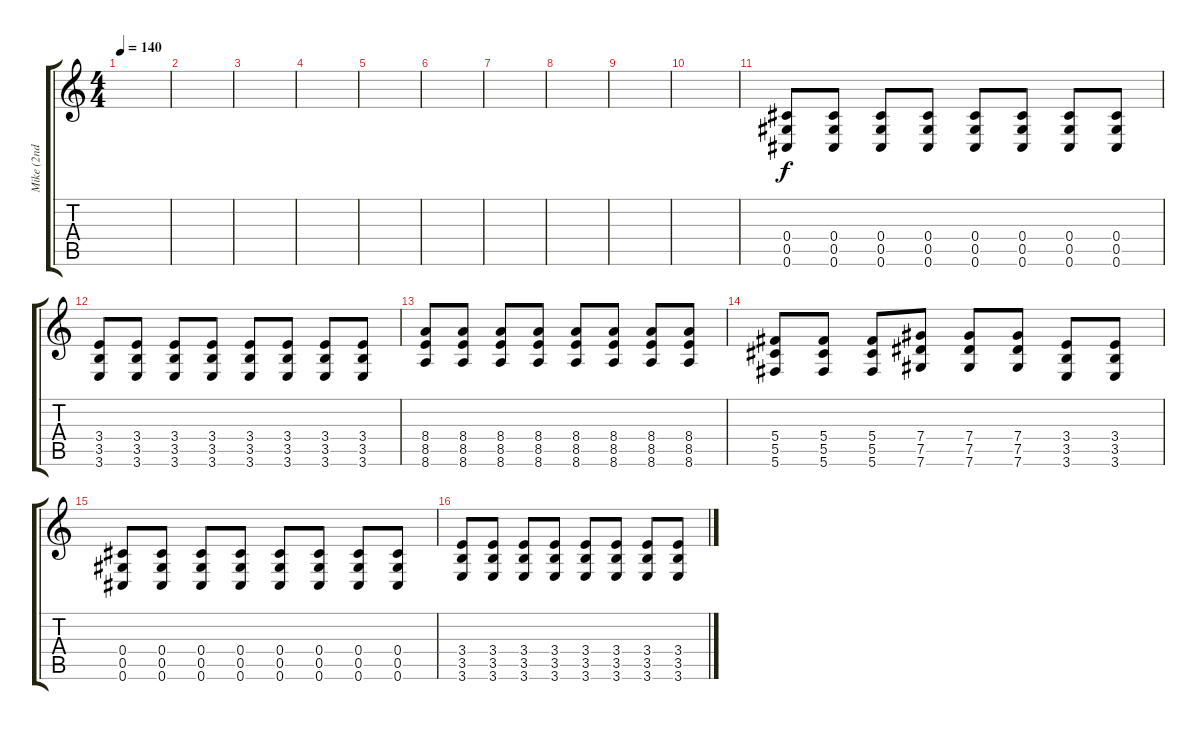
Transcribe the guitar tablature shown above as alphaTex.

\track ("Mike (2nd Guitar)" "Mike (2nd ") {instrument overdrivenguitar}
\staff {score tabs}
\tuning (Eb4 Bb3 Gb3 Db3 Ab2 Db2) {hide}
\ts (4 4)
\tempo 140
\clef g2
\ks c
|
|
|
|
|
|
|
|
|
|
(0.4 0.5 0.6).8 (0.4 0.5 0.6).8 (0.4 0.5 0.6).8 (0.4 0.5 0.6).8 (0.4 0.5 0.6).8 (0.4 0.5 0.6).8 (0.4 0.5 0.6).8 (0.4 0.5 0.6).8 |
(3.4 3.5 3.6).8 (3.4 3.5 3.6).8 (3.4 3.5 3.6).8 (3.4 3.5 3.6).8 (3.4 3.5 3.6).8 (3.4 3.5 3.6).8 (3.4 3.5 3.6).8 (3.4 3.5 3.6).8 |
(8.4 8.5 8.6).8 (8.4 8.5 8.6).8 (8.4 8.5 8.6).8 (8.4 8.5 8.6).8 (8.4 8.5 8.6).8 (8.4 8.5 8.6).8 (8.4 8.5 8.6).8 (8.4 8.5 8.6).8 |
(5.4 5.5 5.6).8 (5.4 5.5 5.6).8 (5.4 5.5 5.6).8 (7.4 7.5 7.6).8 (7.4 7.5 7.6).8 (7.4 7.5 7.6).8 (3.4 3.5 3.6).8 (3.4 3.5 3.6).8 |
(0.4 0.5 0.6).8 (0.4 0.5 0.6).8 (0.4 0.5 0.6).8 (0.4 0.5 0.6).8 (0.4 0.5 0.6).8 (0.4 0.5 0.6).8 (0.4 0.5 0.6).8 (0.4 0.5 0.6).8 |
(3.4 3.5 3.6).8 (3.4 3.5 3.6).8 (3.4 3.5 3.6).8 (3.4 3.5 3.6).8 (3.4 3.5 3.6).8 (3.4 3.5 3.6).8 (3.4 3.5 3.6).8 (3.4 3.5 3.6).8
